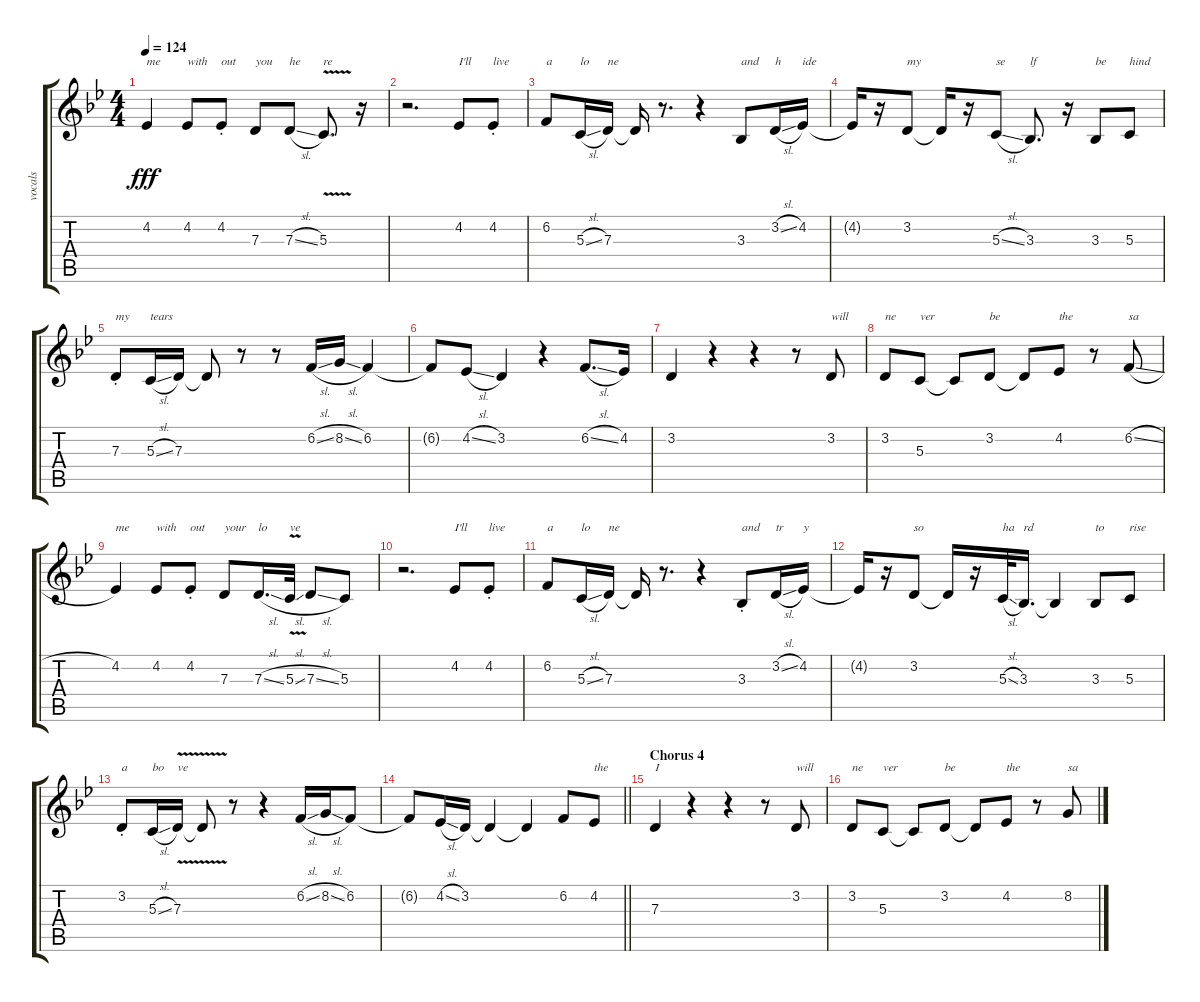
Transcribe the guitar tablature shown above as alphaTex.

\track ("vocals" "vocals") {instrument altosax}
\staff {score tabs}
\tuning (E4 B3 G3 D3 A2 E2) {hide}
\ts (4 4)
\tempo 124
\clef g2
\ks bb
4.2.4{txt "me" dy fff} 4.2.8{txt "with"} 4.2{st}.8{txt "out"} 7.3.8{txt "you"} 7.3{sl}.8{txt "he"} 5.3{v}.8{d txt "re"} r.16 |
r.2{d} 4.2.8{txt "I'll"} 4.2{st}.8{txt "live"} |
6.2.8{txt "a"} 5.3{sl}.16{txt "lo"} 7.3.16{txt "ne"} 7.3{t}.16 r.8{d} r.4 3.3.8{txt "and"} 3.2{sl}.16{txt "h"} 4.2.16{txt "ide"} |
4.2{t}.16 r.16 3.2.8{txt "my"} 3.2{t}.16 r.16 5.3{sl}.8{txt "se"} 3.3.8{d txt "lf"} r.16 3.3.8{txt "be"} 5.3.8{txt "hind"} |
7.3{st}.8{txt "my"} 5.3{sl}.16{txt "tears"} 7.3.16 7.3{t}.8 r.8 r.8 6.2{sl}.16 8.2{sl}.16 6.2.4 |
6.2{t}.8 4.2{sl}.8 3.2.4 r.4 6.2{sl}.8{d} 4.2.16 |
3.2.4 r.4 r.4 r.8 3.2.8{txt "will"} |
3.2.8{txt "ne"} 5.3.8{txt "ver"} 5.3{t}.8 3.2.8{txt "be"} 3.2{t}.8 4.2.8{txt "the"} r.8 6.2{sl}.8{txt "sa"} |
4.2.4{txt "me"} 4.2.8{txt "with"} 4.2{st}.8{txt "out"} 7.3.8{txt "your"} 7.3{sl}.16{d txt "lo"} 5.3{v sl}.32{txt "ve"} 7.3{sl}.8 5.3.8 |
r.2{d} 4.2.8{txt "I'll"} 4.2{st}.8{txt "live"} |
6.2.8{txt "a"} 5.3{sl}.16{txt "lo"} 7.3.16{txt "ne"} 7.3{t}.16 r.8{d} r.4 3.3{st}.8{txt "and"} 3.2{sl}.16{txt "tr"} 4.2.16{txt "y"} |
4.2{t}.16 r.16 3.2.8{txt "so"} 3.2{t}.16 r.16 5.3{sl}.32{txt "ha"} 3.3.16{d txt "rd"} 3.3{t}.4 3.3.8{txt "to"} 5.3.8{txt "rise"} |
3.2{st}.8{txt "a"} 5.3{sl}.16{txt "bo"} 7.3{v}.16{txt "ve"} 7.3{t}.8 r.8 r.4 6.2{sl}.16 8.2{sl}.16 6.2.8 |
\barLineRight lightlight
6.2{t}.8 4.2{sl}.16 3.2.16 3.2{t}.4 3.2{t}.4 6.2.8 4.2.8{txt "the"} |
\section ("" "Chorus 4")
7.3.4{txt "I"} r.4 r.4 r.8 3.2.8{txt "will"} |
3.2.8{txt "ne"} 5.3.8{txt "ver"} 5.3{t}.8 3.2.8{txt "be"} 3.2{t}.8 4.2.8{txt "the"} r.8 8.2{sl}.8{txt "sa"}
